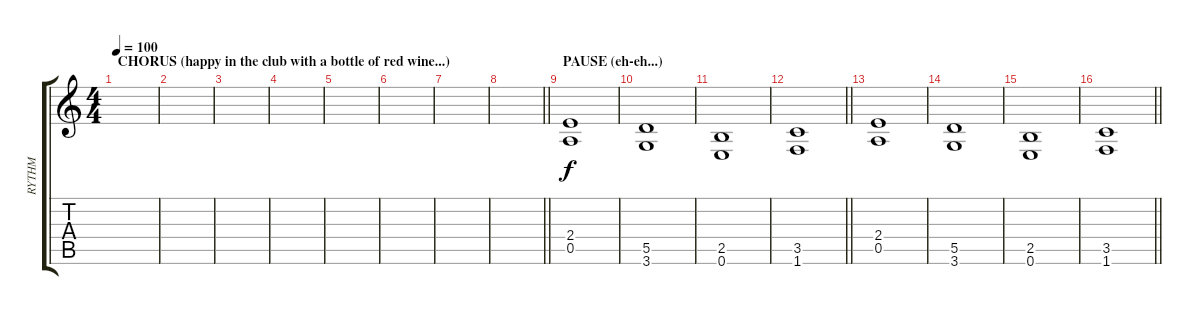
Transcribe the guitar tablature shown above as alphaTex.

\track ("RYTHM" "RYTHM") {instrument overdrivenguitar bank 255}
\staff {score tabs}
\tuning (E4 B3 G3 D3 A2 E2) {hide}
\ts (4 4)
\section ("" "CHORUS (happy in the club with a bottle of red wine...)")
\tempo 100
\clef g2
\ks c
|
|
|
|
|
|
|
\barLineRight lightlight
|
\section ("" "PAUSE (eh-eh...)")
(2.4 0.5).1 |
(5.5 3.6).1 |
(2.5 0.6).1 |
\barLineRight lightlight
(3.5 1.6).1 |
(2.4 0.5).1 |
(5.5 3.6).1 |
(2.5 0.6).1 |
\barLineRight lightlight
(3.5 1.6).1
